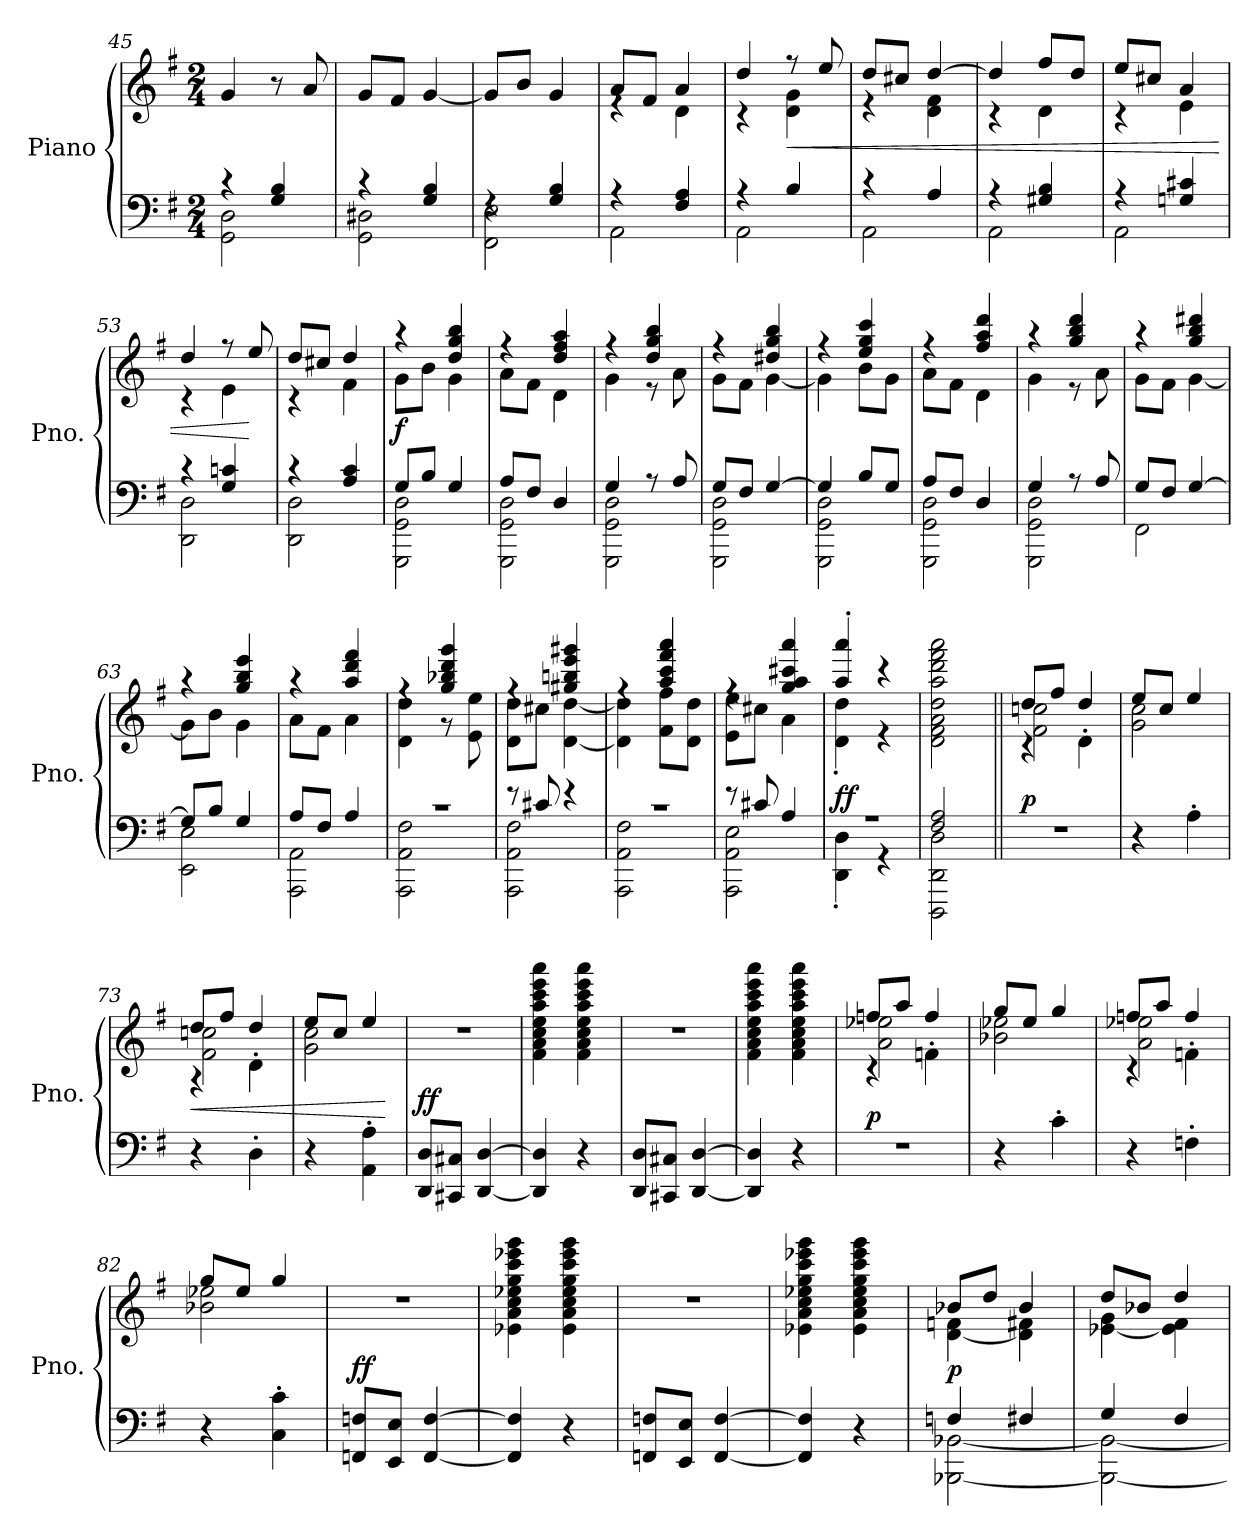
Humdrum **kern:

**kern	**kern	**dynam
*part1	*part1	*part1
*staff2	*staff1	*staff1/2
*I"Piano	*	*
*I'Pno.	*	*
*clefF4	*clefG2	*
*k[f#]	*k[f#]	*
*M2/4	*M2/4	*
=45	=45	=45
*^	*	*
4r	2GG\ 2D\	4g/	.
4G/ 4B/	.	8r	.
.	.	8a/	.
=46	=46	=46	=46
4r	2GG\ 2D#X\	8g/L	.
.	.	8f#/J	.
4G/ 4B/	.	[4g/	.
!!LO:LB:g=z
=47	=47	=47	=47
4rF	2FF#\ 2E\	8g/L]	.
.	.	8b/J	.
4G/ 4B/	.	4g/	.
=48	=48	=48	=48
*	*	*^	*
4r	2AA\	8a/L	4re	.
.	.	8f#/J	.	.
4F#/ 4A/	.	4a/	4d\	.
=49	=49	=49	=49	=49
4r	2AA\	4dd/	4r	.
!	!	!	!	!LO:HP:b
4B/	.	8r	4d\ 4g\	<
.	.	8ee/	.	.
=50	=50	=50	=50	=50
4r	2AA\	8dd/L	4r	.
.	.	8cc#X/J	.	.
4A/	.	[4dd/	4d\ 4f#\	.
=51	=51	=51	=51	=51
4r	2AA\	4dd/]	4r	.
4G#X/ 4B/	.	8ff#/L	4d\	.
.	.	8dd/J	.	.
=52	=52	=52	=52	=52
4r	2AA\	8ee/L	4r	.
.	.	8cc#X/J	.	.
4Gn/ 4c#X/	.	4a/	4e\	.
=53	=53	=53	=53	=53
4r	2DD\ 2D\	4dd/	4r	.
4G/ 4cn/	.	8r	4e\	.
.	.	8ee/	.	[
=54	=54	=54	=54	=54
4r	2DD\ 2D\	8dd/L	4r	.
.	.	8cc#X/J	.	.
4A/ 4c/	.	4dd/	4f#\	.
!!LO:LB:g=z	!!
=55	=55	=55	=55	=55
!	!	!	!	!LO:DY:a=2
8G/L	2GGG\ 2GG\ 2D\	4r	8g\L	f
8B/J	.	.	8b\J	.
4G/	.	4dd/ 4gg/ 4bb/	4g\	.
=56	=56	=56	=56	=56
8A/L	2GGG\ 2GG\ 2D\	4r	8a\L	.
8F#/J	.	.	8f#\J	.
4D/	.	4dd/ 4ff#/ 4aa/	4d\	.
=57	=57	=57	=57	=57
4G/	2GGG\ 2GG\ 2D\	4r	4g\	.
8r	.	4dd/ 4gg/ 4bb/	8r	.
8A/	.	.	8a\	.
=58	=58	=58	=58	=58
8G/L	2GGG\ 2GG\ 2D\	4r	8g\L	.
8F#/J	.	.	8f#\J	.
[4G/	.	4dd#X/ 4gg/ 4bb/	[4g\	.
=59	=59	=59	=59	=59
4G/]	2GGG\ 2GG\ 2D\	4r	4g\]	.
8B/L	.	4ee/ 4gg/ 4ccc/	8b\L	.
8G/J	.	.	8g\J	.
=60	=60	=60	=60	=60
8A/L	2GGG\ 2GG\ 2D\	4r	8a\L	.
8F#/J	.	.	8f#\J	.
4D/	.	4ff#/ 4aa/ 4ddd/	4d\	.
=61	=61	=61	=61	=61
4G/	2GGG\ 2GG\ 2D\	4r	4g\	.
8r	.	4gg/ 4bb/ 4ddd/	8r	.
8A/	.	.	8a\	.
=62	=62	=62	=62	=62
8G/L	2FF#\	4r	8g\L	.
8F#/J	.	.	8f#\J	.
[4G/	.	4gg/ 4bb/ 4ddd#X/	[4g\	.
!!LO:PB:g=z	!!
=63	=63	=63	=63	=63
8G/L]	2EE\ 2E\	4r	8g\L]	.
8B/J	.	.	8b\J	.
4G/	.	4gg/ 4bb/ 4eee/	4g\	.
=64	=64	=64	=64	=64
8A/L	2AAA\ 2AA\	4r	8a\L	.
8F#/J	.	.	8f#\J	.
4A/	.	4aa/ 4ddd/ 4fff#/	4a\	.
=65	=65	=65	=65	=65
2r	2AAA\ 2AA\ 2F#\	4rff	4d\ 4dd\	.
.	.	4gg/ 4bb-X/ 4ddd/ 4ggg/	8r	.
.	.	.	8e\ 8ee\	.
=66	=66	=66	=66	=66
8r	2AAA\ 2AA\ 2F#\	4rff	8d\ 8dd\L	.
8c#X/	.	.	8cc#X\J	.
4r	.	4gg#X/ 4bbn/ 4eee/ 4ggg#X/	[4d\ [4dd\	.
=67	=67	=67	=67	=67
2r	2AAA\ 2AA\ 2F#\	4rff	4d\] 4dd\]	.
.	.	4aa/ 4ccc/ 4fff#/ 4aaa/	8f#\ 8ff#\L	.
.	.	.	8d\ 8dd\J	.
=68	=68	=68	=68	=68
8r	2AAA\ 2AA\ 2E\	4rff	8e\ 8ee\L	.
8c#X/	.	.	8cc#X\J	.
4A/	.	4gg/ 4aa/ 4ccc#X/ 4aaa/	4a\	.
=69	=69	=69	=69	=69
!	!	!	!	!LO:DY:a=2
2r	4DD\' 4D\'	4aa/' 4aaa/'	4d\' 4dd\'	ff
.	4r	4r	4r	.
*	*	*v	*v	*
=70	=70	=70	=70
2F#/ 2A/	2DDD\ 2DD\ 2D\	2d\ 2f#\ 2a\ 2dd\ 2aa\ 2ddd\ 2fff#\ 2aaa\	.
!!LO:LB:g=z
=71||	=71||	=71||	=71||
*	*	*^	*
*	*	*	*^	*
!	!	!	!	!	!LO:DY:a=2
*v	*v	*	*	*	*
2r	8dd/L	2f#\ 2ccn\	4rc	p
.	8ff#/J	.	.	.
.	4dd/	.	4d'\	.
*	*	*v	*v	*
=72	=72	=72	=72
4r	8ee/L	2g\ 2cc\	.
.	8cc/J	.	.
4A'\	4ee/	.	.
*	*v	*v	*
=73	=73	=73
!	!	!LO:HP:b
*	*^	*
*	*	*^	*
4r	8dd/L	2f#\ 2ccn\	4rA	<
.	8ff#/J	.	.	.
4D'\	4dd/	.	4d'\	.
*	*	*v	*v	*
=74	=74	=74	=74
4r	8ee/L	2g\ 2cc\	.
.	8cc/J	.	.
4AA\' 4A\'	4ee/	.	.
*	*v	*v	*
.	.	[
=75	=75	=75
!	!	!LO:DY:a=2
8DD/ 8D/L	2r	ff
8CC#X/ 8C#X/J	.	.
[4DD/ [4D/	.	.
=76	=76	=76
4DD/] 4D/]	4f#\ 4a\ 4cc\ 4ee\ 4aa\ 4ccc\ 4eee\ 4aaa\	.
4r	4f#\ 4a\ 4cc\ 4ee\ 4aa\ 4ccc\ 4eee\ 4aaa\	.
=77	=77	=77
8DD/ 8D/L	2r	.
8CC#X/ 8C#X/J	.	.
[4DD/ [4D/	.	.
=78	=78	=78
4DD/] 4D/]	4f#\ 4a\ 4cc\ 4ee\ 4aa\ 4ccc\ 4eee\ 4aaa\	.
4r	4f#\ 4a\ 4cc\ 4ee\ 4aa\ 4ccc\ 4eee\ 4aaa\	.
!!LO:LB:g=z
=79	=79	=79
*	*^	*
*	*	*^	*
!	!	!	!	!LO:DY:a=2
2r	8ffn/L	2a\ 2ee-X\	4rc	p
.	8aa/J	.	.	.
.	4ff/	.	4fn'\	.
*	*	*v	*v	*
=80	=80	=80	=80
4r	8gg/L	2b-X\ 2ee-X\	.
.	8ee-/J	.	.
4c'\	4gg/	.	.
=81	=81	=81	=81
*	*	*^	*
4r	8ffn/L	2a\ 2ee-X\	4rc	.
.	8aa/J	.	.	.
4Fn'\	4ff/	.	4fn'\	.
*	*	*v	*v	*
=82	=82	=82	=82
4r	8gg/L	2b-X\ 2ee-X\	.
.	8ee-/J	.	.
4C\' 4c\'	4gg/	.	.
*	*v	*v	*
=83	=83	=83
!	!	!LO:DY:a=2
8FFn/ 8Fn/L	2r	ff
8EE/ 8E/J	.	.
[4FF/ [4F/	.	.
=84	=84	=84
4FF/] 4F/]	4e-X\ 4a\ 4cc\ 4ee-X\ 4gg\ 4ccc\ 4eee-X\ 4ggg\	.
4r	4e-\ 4a\ 4cc\ 4ee-\ 4gg\ 4ccc\ 4eee-\ 4ggg\	.
=85	=85	=85
8FFn/ 8Fn/L	2r	.
8EE/ 8E/J	.	.
[4FF/ [4F/	.	.
=86	=86	=86
4FF/] 4F/]	4e-X\ 4a\ 4cc\ 4ee-X\ 4gg\ 4ccc\ 4eee-X\ 4ggg\	.
4r	4e-\ 4a\ 4cc\ 4ee-\ 4gg\ 4ccc\ 4eee-\ 4ggg\	.
!!LO:LB:g=z
=87	=87	=87
*^	*^	*
!	!	!	!	!LO:DY:a=2
4Fn/	[2BBB-X\ [2BB-X\	8b-X/L	[4d\ 4fn\	p
.	.	8dd/J	.	.
4F#X/	.	4b-/	4d\] 4f#X\	.
=88	=88	=88	=88	=88
4G/	2BBB-\_ 2BB-\_	8dd/L	[4e-X\ 4g\	.
.	.	8b-X/J	.	.
4F#/	.	4dd/	4e-\] 4f#\	.
*v	*v	*	*	*
*	*v	*v	*
=	=	=
*-	*-	*-
